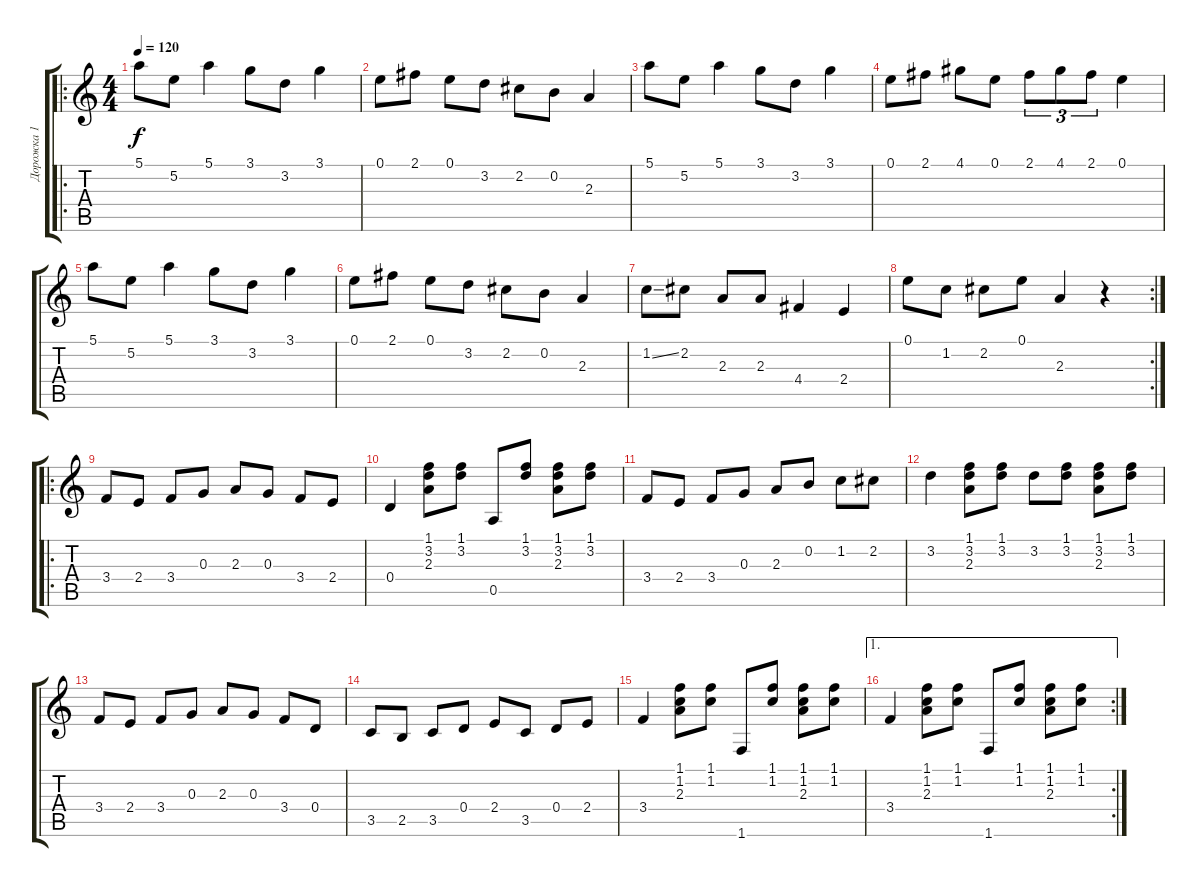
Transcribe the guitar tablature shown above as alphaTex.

\track ("Дорожка 1" "Дорожка 1") {instrument acousticguitarnylon}
\staff {score tabs}
\tuning (E4 B3 G3 D3 A2 E2) {hide}
\ro
\ts (4 4)
\tempo 120
\clef g2
\ks c
5.1.8{dy f instrument acousticguitarnylon} 5.2.8 5.1.4 3.1.8 3.2.8 3.1.4 |
0.1.8 2.1.8 0.1.8 3.2.8 2.2.8 0.2.8 2.3.4 |
5.1.8 5.2.8 5.1.4 3.1.8 3.2.8 3.1.4 |
0.1.8 2.1.8 4.1.8 0.1.8 2.1.8{tu (3 2)} 4.1.8{tu (3 2)} 2.1.8{tu (3 2)} 0.1.4 |
5.1.8 5.2.8 5.1.4 3.1.8 3.2.8 3.1.4 |
0.1.8 2.1.8 0.1.8 3.2.8 2.2.8 0.2.8 2.3.4 |
1.2{ss}.8 2.2.8 2.3.8 2.3.8 4.4.4 2.4.4 |
\rc 2
0.1.8 1.2.8 2.2.8 0.1.8 2.3.4 r.4 |
\ro
3.4.8 2.4.8 3.4.8 0.3.8 2.3.8 0.3.8 3.4.8 2.4.8 |
0.4.4 (1.1 3.2 2.3).8 (1.1 3.2).8 0.5.8 (1.1 3.2).8 (1.1 3.2 2.3).8 (1.1 3.2).8 |
3.4.8 2.4.8 3.4.8 0.3.8 2.3.8 0.2.8 1.2.8 2.2.8 |
3.2.4 (1.1 3.2 2.3).8 (1.1 3.2).8 3.2.8 (1.1 3.2).8 (1.1 3.2 2.3).8 (1.1 3.2).8 |
3.4.8 2.4.8 3.4.8 0.3.8 2.3.8 0.3.8 3.4.8 0.4.8 |
3.5.8 2.5.8 3.5.8 0.4.8 2.4.8 3.5.8 0.4.8 2.4.8 |
3.4.4 (1.1 1.2 2.3).8 (1.1 1.2).8 1.6.8 (1.1 1.2).8 (1.1 1.2 2.3).8 (1.1 1.2).8 |
\ae 1
\rc 2
3.4.4 (1.1 1.2 2.3).8 (1.1 1.2).8 1.6.8 (1.1 1.2).8 (1.1 1.2 2.3).8 (1.1 1.2).8
